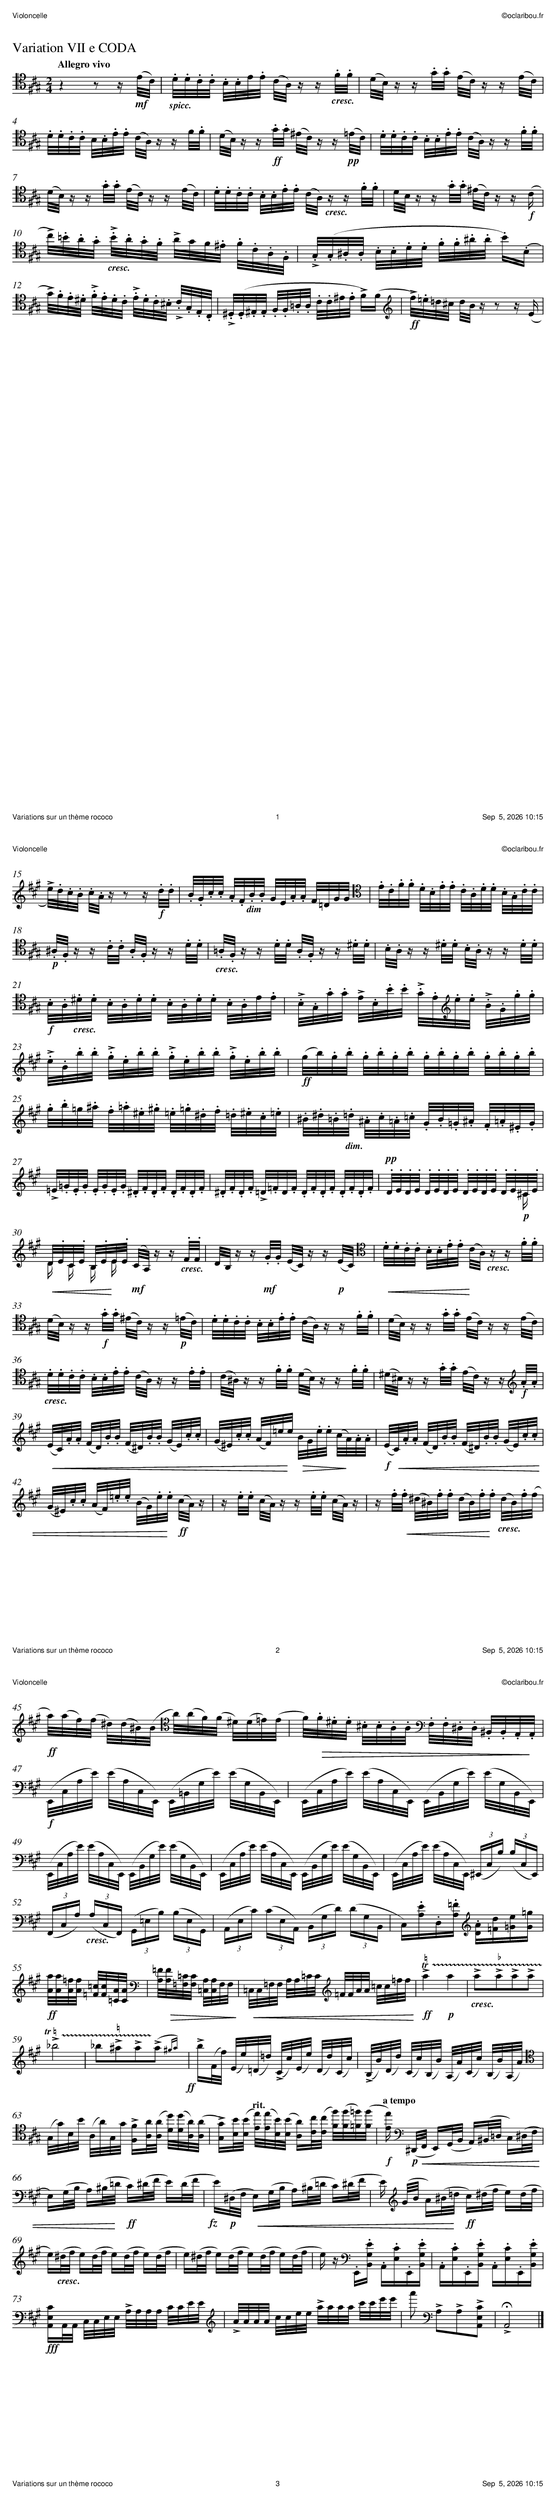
X:1
T:Variation VII e CODA
M:2/4
L:1/16
Q:"Allegro vivo"
K:A clef=tenor
z4 z2 z !mf!(E/C/) | "_spicc.".D/.D/.C/.C/ .B,/.B,/E/.E/ (C/A,/) z z "_cresc.".F/.F/ | (D/B,/) z z .G/.G/ (E/C/) z z (E/C/) |
.D/.D/.C/.C/ B,/.B,/.E/.E/ (C/A,/) z z F/.F/ | (D/B,/) z z !ff!.G/.G/ (^E/C/) z z !pp!(=E/C/) | .D/.D/.C/.C/ .B,/.B,/.E/.E/ (C/A,/) z z .F/.F/ |
(D/B,/) z z .G/.G/ (E/C/) z z (E/C/) | .D/.D/.C/.C/ .B,/.B,/.E/.E/ (C/A,/) "_cresc."z z .F/.F/ | D/B,/ z z .G/.G/ (^E/C/) z z !f!(C |
!>!c/).=B/.A/.G/ !>!"_cresc.".B/.A/.G/.F/ !>!A/G/F/.^E/ .F/.C/.A,/.F,/ | !>!.G,/(.G,/.^A,/.A,/ .B,/.B,/.D/.D/ .F/.F/.^A/.A/ .B)(.B, |
!>!G/).F/.E/.^D/ !>!.F/.E/.D/.C/ !>!.E/.D/.C/.^B,/ !>!.C/.G,/.E,/.C,/ | !>!.^D,/(.D,/.^E,/.E,/ .F,/.F,/.=A,/.A,/ .C/.C/^E/.E/ !>!F)(F [K: clef=treble]| !ff!!>!f/).=e/=d/^c/ d/B/ z z2 z (E |
%%newpage
!>!e/).d/.c/.B/ .c/.A/ z z2 z !f!.d/.d/ | .B/.G/.c/.c/ .A/.F/"_dim".B/.B/ G/E/.A/.A/ F/=D/G/G/ [K: clef=tenor]| .E/.C/.F/.F/ .D/.B,/.E/.E/ .C/.A,/.D/.D/ .B,/.G,/.C/.C/ |
!p!.^A,/.F,/ z z .C/.C/ .A,/.F,/ z z .D/.D/ | "_cresc.".=A,/.F,/ z z .D/.D/ .A,/.F,/ z z .^D/.D/ | .B,/.A,/ z z .^D/.D/ .B,/.A,/ z z .D/.D/ |
!f!.B,/.A,/"_cresc.".^D/.D/ .B,/.A,/.D/.D/ .B,/.A,/.D/.D/ .B,/.A,/E/.E/ | !>!.B,/.G,/.G/.G/ !>!E/.B,/.B/.B/ !>!.G/.E/[K: clef=treble].e/.e/ !>!.B/.G/.g/.g/ |
!>!.e/.B/.b/.b/ !>!.g/.e/.b/.b/ !>!.g/.e/.b/.b/ !>!.g/.e/.b/.b/ | !ff!(g/b/).g/.b/ .g/.b/.g/.b/ .g/.b/.g/.b/ .g/.b/.g/.b/ |
.g/.b/=g/.^a/ .f/.=a/.^e/.^g/ .=e/.=g/.^d/.f/ .=d/.^e/.c/.=e/ | .^B/.^d/.=B/"_dim.".=d/ .^A/.c/.=A/.=c/ .G/.B/.=G/.^A/ .F/.=A/.^E/.G/ |
!>!=E/.=G/.E/.G/ .E/.G/.E/.G/ .^D/.F/.D/.F/ .D/.F/.D/.F/ | .^D/.F/.D/.F/ !>!=D/.=F/D/.F/ .D/.F/.D/.F/ .D/.F/.D/.F/ | !pp!.D/.E/.D/.E/ .D/.E/.D/.E/ .D/.E/.D/.E/ .D/.E/^C/.E/ & x2 x2 x2 x!p!^C |
D/.E/C/.E/ B,/.E/E/.E/ (C/A,/) z z "_cresc.".F/.F/ & !<(!D C B, !<)!E !mf!x2 x2 | D/B,/ z z !mf!.G/.G/ (E/C/) z z !p!(E/C/) [K: clef=tenor]| !<(!.D/.D/.C/.C/ .B,/.B,/.E/.E/ !<)!(C/A,/) "_cresc."z z .F/.F/ |
(D/B,/) z z !f!.G/.G/ (^E/C/) z z !p!(=E/C/) | .D/.D/.C/.C/ .B,/.B,/.E/.E/ (C/A,/) z z .F/.F/ | (D/B,/) z z .G/.G/ (E/C/) z z (E/C/) |
"_cresc.".D/.D/.C/.C/ .B,/.B,/.E/.E/ (C/A,/) z z .E/.E/ | (C/^A,/) z z .F/.F/ (D/B,/) z z .F/.F/ | (^D/^B,/) z z .G/.G/ (E/C/) z z [K: clef=treble] !f!.A/.A/ |
!<(!(E/C/).A/.A/ (F/D/).B/.B/ (F/^D/).B/.B/ (G/E/).c/.c/ | (G/^E/).c/.c/ (A/F/)=e/!<)!e/ !>(!B/G/.e/.e/ (c/!>)!A/).A/.A/ | !f!(E/!<(!C/).A/.A/ (F/D/).B/.B/ (F/^D/).B/.B/ (G/E/).c/.c/ |
(G/^E/).c/.c/ (A/F/).=e/.e/ (B/G/).e/!<)!.e/ !ff!(c/A/) z | z .e/.e/ (c/A/) z z .e/.e/ (c/A/) z | z .f/!<(!.f/ (^d/^B/).f/.f/ (d/B/).f/!<)!.f/ ("_cresc."d/B/).f/(f/ |
%%newpage
!ff! a/)(a/f/)(f/ ^d/)(d/^B/)(B/ [K: clef=tenor]A/)(A/F/)(F/ ^D/)(D/=E/)(E/ | F/)!>(!.F/.^D/.D/ .^B,/.B,/.A,/.A,/ [K: clef=bass].F,/.F,/.^D,/.D,/ .^B,,/.B,,/.A,,/!>)!.A,,/ |
!f!(E,,/C,/A,/E/) (E/A,/C,/E,,/) (E,,/=B,,/G,/E/) (E/G,/B,,/E,,/) | (E,,/C,/A,/E/) (E/A,/C,/E,,/) (E,,/B,,/G,/E/) (E/G,/B,,/E,,/) |
(E,,/C,/A,/E/) (E/A,/C,/E,,/) (E,,/B,,/G,/E/) (E/G,/B,,/E,,/) | (E,,/C,/A,/E/) (E/A,/C,/E,,/) (E,,/B,,/G,/E/) (E/G,/B,,/E,,/) | (E,,/C,/A,/E/) (E/A,/C,/E,,/) (3(^E,,C,B,) (3(B,C,E,,) |
(3(F,,C,A,) (3("_cresc."A,C,F,,) (3(G,,=E,B,) (3(B,E,G,,) | (3(A,,E,C) (3(CE,A,,) (3(B,,G,D) (3(DG,B,, | C,).[A,E].D,.[A,=F] [K: clef=treble].[DA][=Fd][=Ge][G=g] |
!ff![Aa]/[Aa]/[A=f]/[Af]/ [=F=c]/[Fc]/[=CA]/[CA]/ [K: clef=bass]| [A,=F]/!>(![A,F]/[=F,=C]/[F,C]/ [=C,A,]/[C,A,]/F,/F,/ !>)!| !<(!=C,/C,/=F,/F,/ A,/A,/=C/C/ [K: clef=treble]=F/F/A/A/ =c/c/=f/f/ !<)!| !ff!!>!!trill(!"@-5,10tr""@-2,20\003"a4 !p!a4 | !>!"_cresc."a2!>!"^\002"a2!>!a2!>!a2 !trill)!|
!trill(!!>!"^\003""@-15,15tr"_b8 | _b2!>!"^\003"^a2!>!a2(!>!!trill)!a2!ff!{^ga}) | !>!b(F/f/) (E/e/)(=D/=d/) (!>!C/c/)(E/e/) (D/d/)(C/c/) | (!>!B,/B/)(D/d/) (C/c/)(B,/B/) (A,/A/)(C/c/) (B,/B/)(A,/A/) [K: clef=tenor] |
(G,/G/)B,/B/ (A,/A/)G,/G/ !>![F,F][A,A]/([A,A]/ [Dd]/)([Dd]/[A,A]/)([A,A]/ | !>![G,G])[B,B]/([B,B]/ "^$5rit."[Ee]/)([Ee]/[B,B]/)([B,B]/ [A,A])[Cc]/([Cc]/ [Ff]/)([Ff]/[=F=f]/)([Ff]/ | !f!"^$5a tempo"[Ee]) [K: clef=bass]!p!!<(!(^D,,/F,,/ E,,)(G,,/B,,/ A,,)(^B,,/=D,/ C,)(^D,/F,/ |
E,)(G,/B,/ A,)(^B,/!<)!=D/ !ff!C)(^D/F/ E)(D/F/ | !fz!E)!p!(^D,/F,/ !<(!E,)(G,/B,/ A,)(^B,/=D/ C)(^D/F/ | E) [K: clef=treble](G/B/ A)(^B/!<)!=d/ !ff!c)(^d/f/ e)(d/f/ |
e)("_cresc."^d/f/ e)(d/f/ e)(d/f/ e)(d/f/ | e)(^d/f/ e)(d/f/ e)(d/f/ e)(d/f/ | e) z [K: clef=bass][I: pos stem down].E,,.[B,,G,E] .A,,.[E,C].E,,.[B,,G,E] | .A,,.[E,C].E,,.[B,,G,E] .A,,.[E,C].E,,.[B,,G,E] |
!fff![A,,E,C]A,,/A,,/ [I: pos stem auto]C,/C,/E,/E,/ !>!A,/A,/A,/A,/ C/C/E/E/ [K: clef=treble]| !>!A/A/A/A/ c/c/e/e/ !>!a/a/a/a/ c'/c'/e'/e'/ | a'2 [K: clef=bass]!>!A,2!>!A,2!>![A,,E,C]2 | !fermata!!>!A,,8 |]
